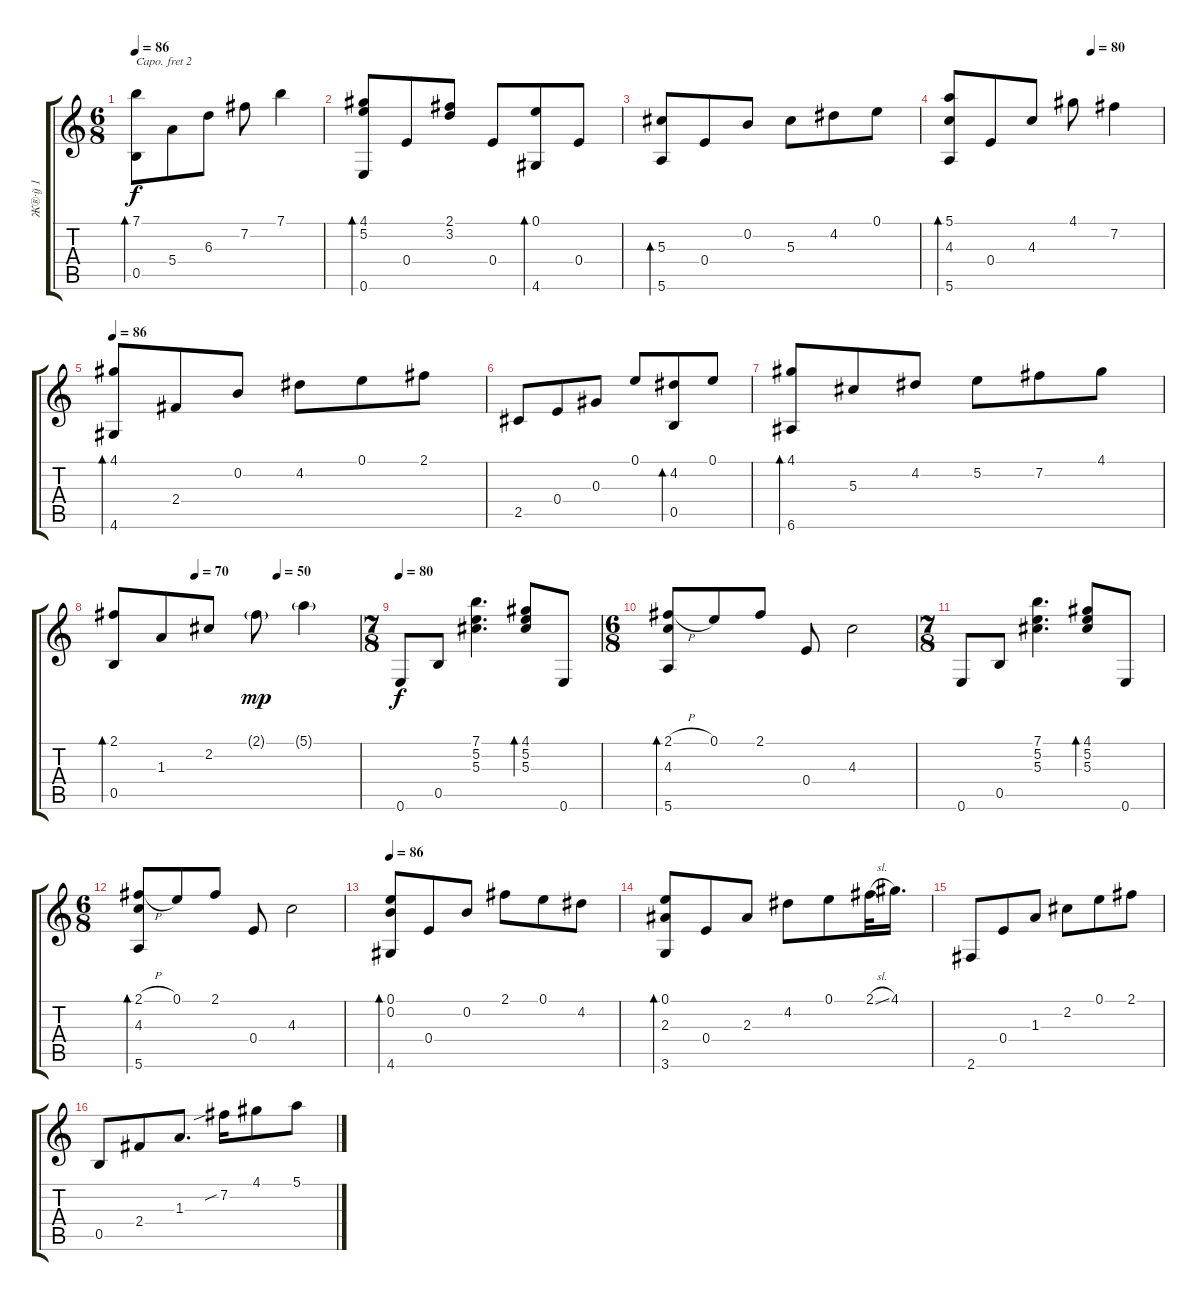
\track ("Ж®·ў 1" "Ж®·ў 1") {instrument acousticguitarsteel}
\staff {score tabs}
\capo 2
\tuning (D4 A3 Gb3 D3 A2 D2) {hide}
\ts (6 8)
\tempo 86
\clef g2
\ks c
(7.1 0.5).8{bd 480 dy f} 5.4.8 6.3.8 7.2.8 7.1.4 |
(4.1 5.2 0.6).8{bd 240} 0.4.8 (2.1 3.2).8 0.4.8 (0.1 4.6).8{bd 480} 0.4.8 |
(5.3 5.6).8{bd 480} 0.4.8 0.2.8 5.3.8 4.2.8 0.1.8 |
\tempo (80 0.6666666666666666)
(5.1 4.3 5.6).8{bd 480} 0.4.8 4.3.8 4.1.8 7.2.4 |
\tempo 86
(4.1 4.6).8{bd 480} 2.4.8 0.2.8 4.2.8 0.1.8 2.1.8 |
2.5.8 0.4.8 0.3.8 0.1.8 (4.2 0.5).8{bd 480} 0.1.8 |
(4.1 6.6).8{bd 480} 5.3.8 4.2.8 5.2.8 7.2.8 4.1.8 |
\tempo (70 0.3333333333333333)
\tempo (50 0.6666666666666666)
(2.1 0.5).8{bd 480} 1.3.8 2.2.8 2.1{g}.8{dy mp} 5.1{g}.4 |
\ts (7 8)
\tempo 80
0.6.8{dy f} 0.5.8 (7.1 5.2 5.3).4{d} (4.1 5.2 5.3).8{bd 480} 0.6.8 |
\ts (6 8)
(2.1{h} 4.3 5.6).8{bd 480} 0.1.8 2.1.8 0.4.8 4.3.2 |
\ts (7 8)
0.6.8 0.5.8 (7.1 5.2 5.3).4{d} (4.1 5.2 5.3).8{bd 480} 0.6.8 |
\ts (6 8)
(2.1{h} 4.3 5.6).8{bd 480} 0.1.8 2.1.8 0.4.8 4.3.2 |
\tempo 86
(0.1 0.2 4.6).8{bd 480} 0.4.8 0.2.8 2.1.8 0.1.8 4.2.8 |
(0.1 2.3 3.6).8{bd 480} 0.4.8 2.3.8 4.2.8 0.1.8 2.1{sl}.32 4.1.16{d} |
2.6.8 0.4.8 1.3.8 2.2.8 0.1.8 2.1.8 |
0.5.8 2.4.8 1.3.8{d} 7.2{sib}.16 4.1.8 5.1.8
